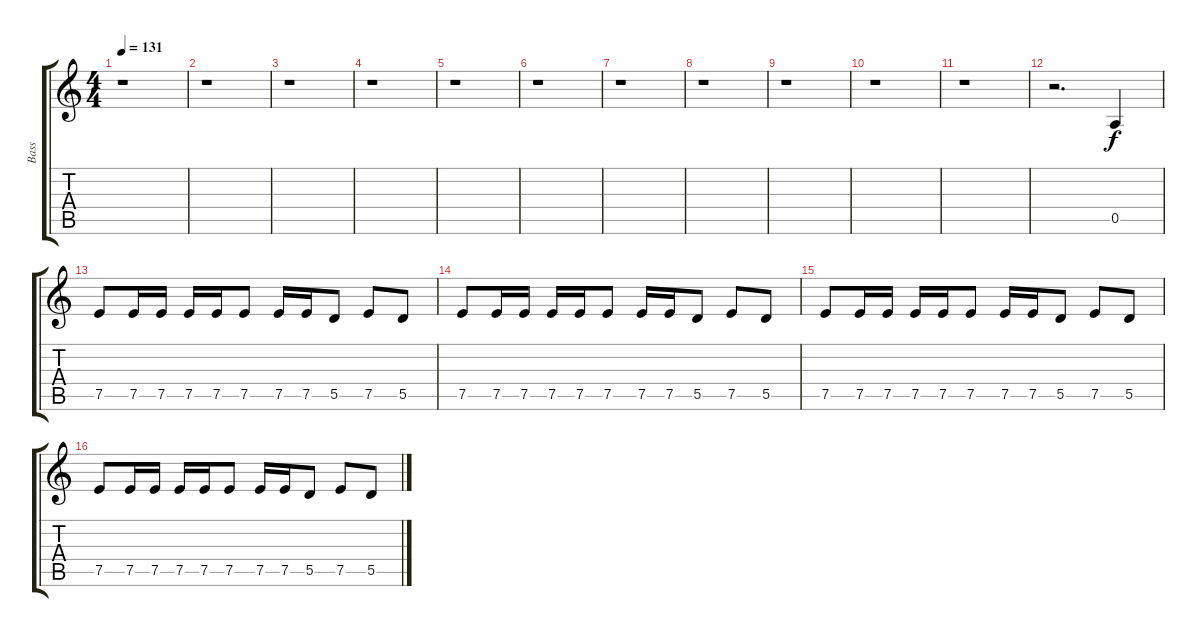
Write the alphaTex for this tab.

\track ("Bass" "Bass") {instrument electricbasspick}
\staff {score tabs}
\tuning (E4 B3 G3 D3 A2 E2) {hide}
\ts (4 4)
\tempo 131
\clef g2
\ks c
r.1{dy f instrument electricbasspick} |
r.1 |
r.1 |
r.1 |
r.1 |
r.1 |
r.1 |
r.1 |
r.1 |
r.1 |
r.1 |
r.2{d} 0.5.4 |
7.5.8 7.5.16 7.5.16 7.5.16 7.5.16 7.5.8 7.5.16 7.5.16 5.5.8 7.5.8 5.5.8 |
7.5.8 7.5.16 7.5.16 7.5.16 7.5.16 7.5.8 7.5.16 7.5.16 5.5.8 7.5.8 5.5.8 |
7.5.8 7.5.16 7.5.16 7.5.16 7.5.16 7.5.8 7.5.16 7.5.16 5.5.8 7.5.8 5.5.8 |
7.5.8 7.5.16 7.5.16 7.5.16 7.5.16 7.5.8 7.5.16 7.5.16 5.5.8 7.5.8 5.5.8
